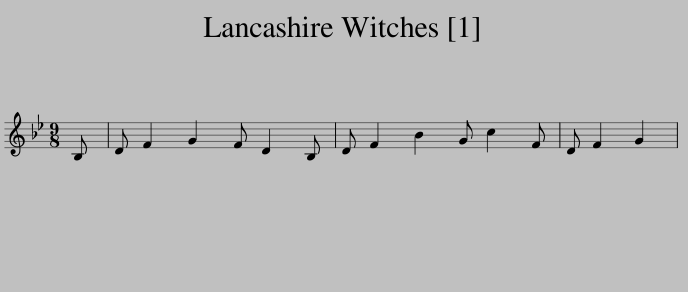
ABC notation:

X:1
L:1/8
M:9/8
I:linebreak $
K:Bb
V:1 treble
V:1
 B, | D F2 G2 F D2 B, | D F2 B2 G c2 F | D F2 G2 | %4
